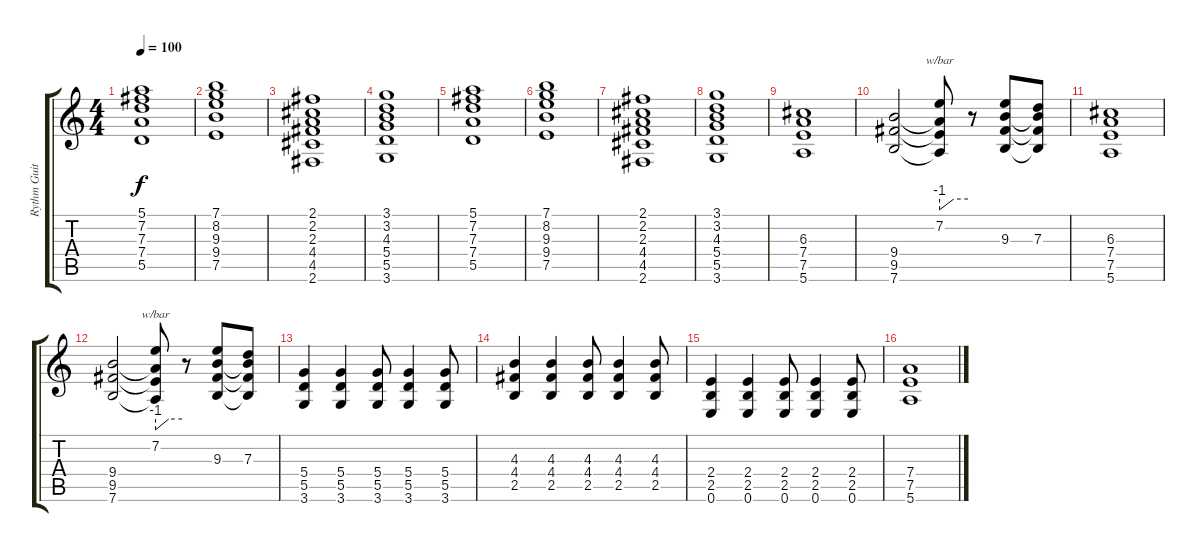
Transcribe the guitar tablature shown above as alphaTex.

\track ("Rythm Guitar" "Rythm Guit") {instrument distortionguitar}
\staff {score tabs}
\tuning (E4 B3 G3 D3 A2 E2) {hide}
\ts (4 4)
\tempo 100
\clef g2
\ks c
(5.1 7.2 7.3 7.4 5.5).1{dy f} |
(7.1 8.2 9.3 9.4 7.5).1 |
(2.1 2.2 2.3 4.4 4.5 2.6).1 |
(3.1 3.2 4.3 5.4 5.5 3.6).1 |
(5.1 7.2 7.3 7.4 5.5).1 |
(7.1 8.2 9.3 9.4 7.5).1 |
(2.1 2.2 2.3 4.4 4.5 2.6).1 |
(3.1 3.2 4.3 5.4 5.5 3.6).1 |
(6.3 7.4 7.5 5.6).1 |
(9.4 9.5 7.6).2 (7.2 9.4{t} 9.5{t} 7.6{t}).8{tbe (custom default 0 -4 30 0 60 0)} r.8 (9.3 9.4{t} 9.5{t} 7.6{t}).8 (7.3 9.4{t} 9.5{t} 7.6{t}).8 |
(6.3 7.4 7.5 5.6).1 |
(9.4 9.5 7.6).2 (7.2 9.4{t} 9.5{t} 7.6{t}).8{tbe (custom default 0 -4 30 0 60 0)} r.8 (9.3 9.4{t} 9.5{t} 7.6{t}).8 (7.3 9.4{t} 9.5{t} 7.6{t}).8 |
(5.4 5.5 3.6).4 (5.4 5.5 3.6).4 (5.4 5.5 3.6).8 (5.4 5.5 3.6).4 (5.4 5.5 3.6).8 |
(4.3 4.4 2.5).4 (4.3 4.4 2.5).4 (4.3 4.4 2.5).8 (4.3 4.4 2.5).4 (4.3 4.4 2.5).8 |
(2.4 2.5 0.6).4 (2.4 2.5 0.6).4 (2.4 2.5 0.6).8 (2.4 2.5 0.6).4 (2.4 2.5 0.6).8 |
(7.4 7.5 5.6).1
